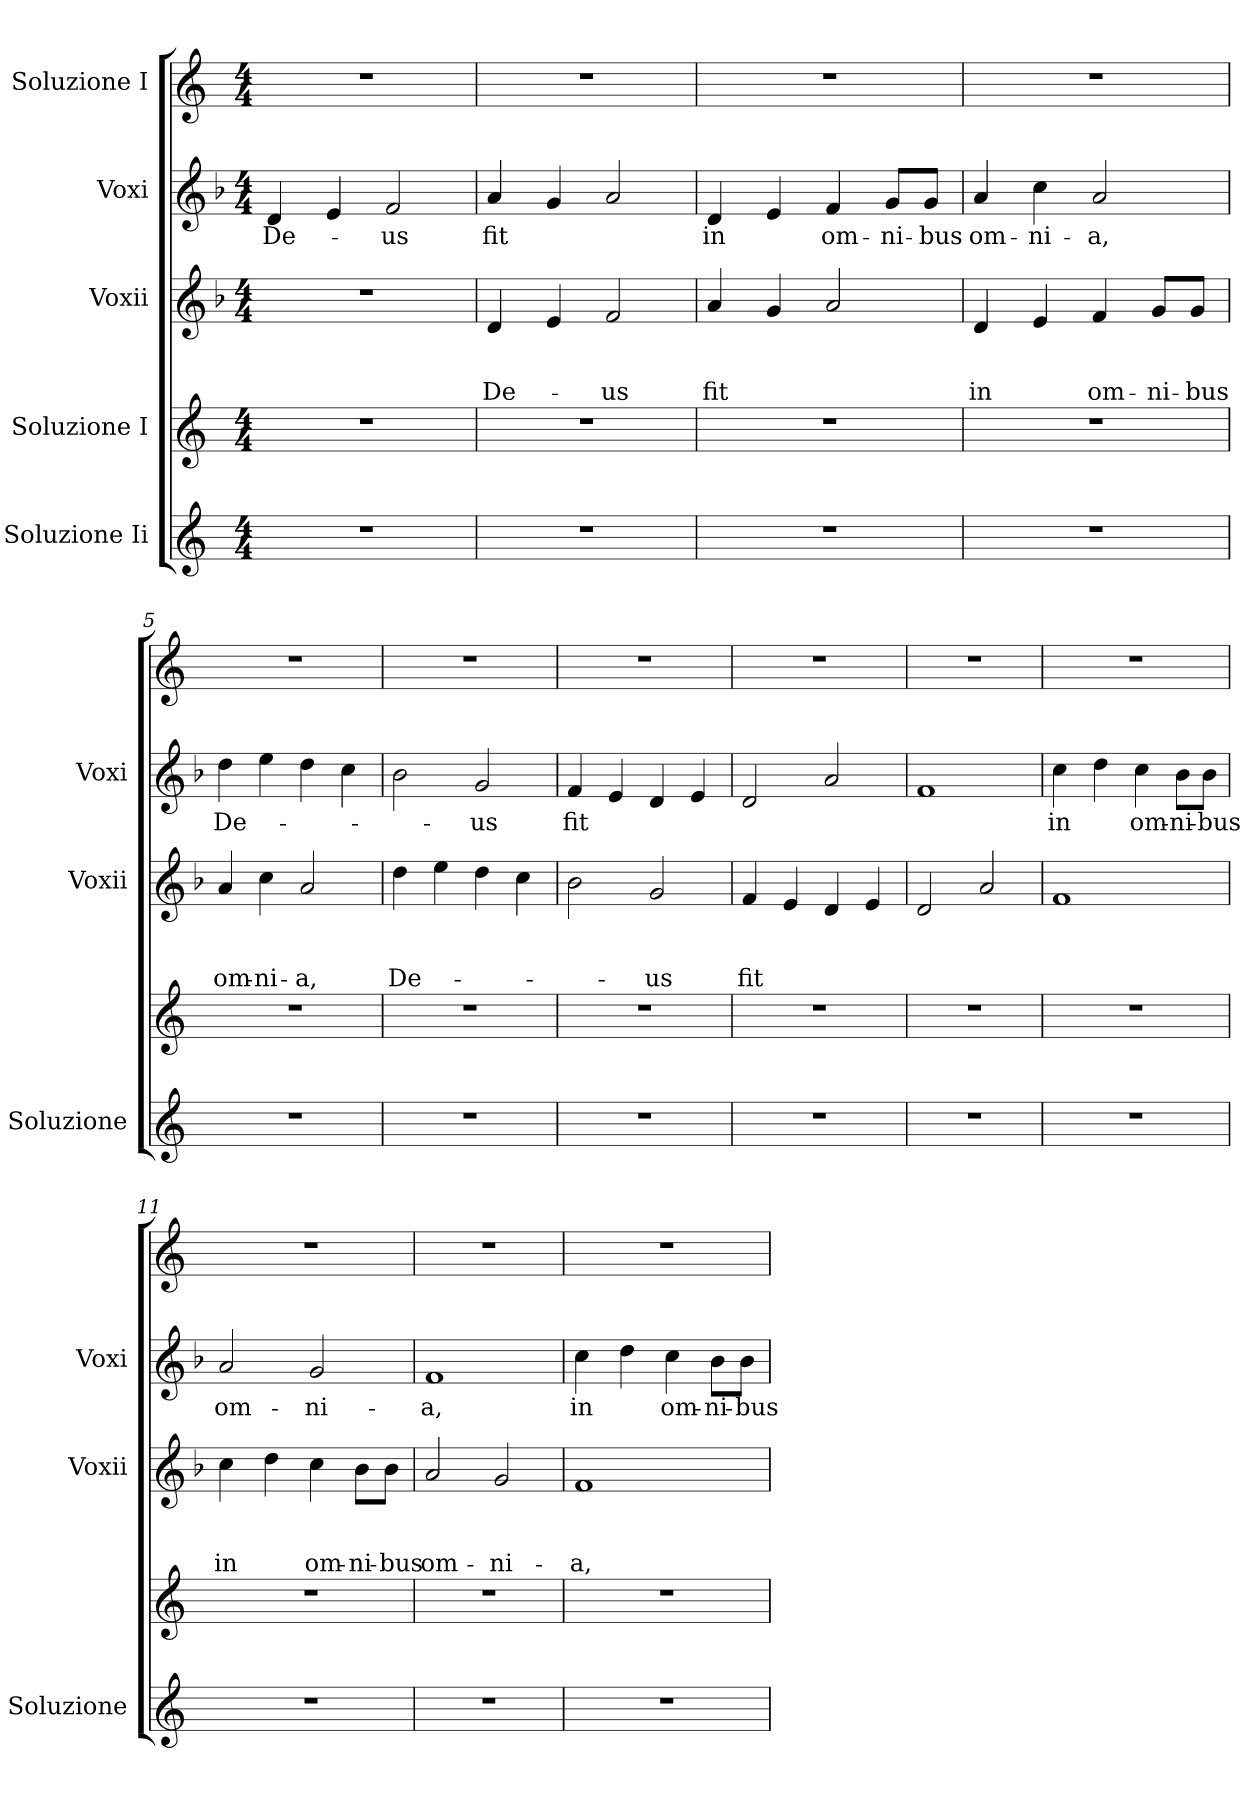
**kern	**kern	**kern	**text	**text	**text	**kern	**text	**kern
*part5	*part4	*part3	*part3	*part3	*part3	*part2	*part2	*part1
*staff5	*staff4	*staff3	*staff3	*staff3	*staff3	*staff2	*staff2	*staff1
*I"Soluzione Ii	*I"Soluzione I	*I"Voxii	*	*	*	*I"Voxi	*	*I"Soluzione I
*I'Soluzione	*	*I'Voxii	*	*	*	*I'Voxi	*	*
!!LO:PB:g=z
*clefG2	*clefG2	*clefG2	*	*	*	*clefG2	*	*clefG2
*k[]	*k[]	*k[b-]	*	*	*	*k[b-]	*	*k[]
*C:	*C:	*F:	*	*	*	*F:	*	*C:
*M4/4	*M4/4	*M4/4	*	*	*	*M4/4	*	*M4/4
=1	=1	=1	=1	=1	=1	=1	=1	=1
!	!	!	!	!	!	!	!LO:LY:b	!
1r	1r	1r	.	.	.	4d/	De-	1r
.	.	.	.	.	.	4e/	.	.
!	!	!	!	!	!	!	!LO:LY:b	!
.	.	.	.	.	.	2f/	-us	.
=2	=2	=2	=2	=2	=2	=2	=2	=2
!	!	!	!	!	!LO:LY:b	!	!LO:LY:b	!
1r	1r	4d/	.	.	De-	4a/	fit	1r
.	.	4e/	.	.	.	4g/	.	.
!	!	!	!	!	!LO:LY:b	!	!	!
.	.	2f/	.	.	-us	2a/	.	.
=3	=3	=3	=3	=3	=3	=3	=3	=3
!	!	!	!	!	!LO:LY:b	!	!LO:LY:b	!
1r	1r	4a/	.	.	fit	4d/	in	1r
.	.	4g/	.	.	.	4e/	.	.
!	!	!	!	!	!	!	!LO:LY:b	!
.	.	2a/	.	.	.	4f/	om-	.
!	!	!	!	!	!	!	!LO:LY:b	!
.	.	.	.	.	.	8g/L	-ni-	.
!	!	!	!	!	!	!	!LO:LY:b	!
.	.	.	.	.	.	8g/J	-bus	.
=4	=4	=4	=4	=4	=4	=4	=4	=4
!	!	!	!	!	!LO:LY:b	!	!LO:LY:b	!
1r	1r	4d/	.	.	in	4a/	om-	1r
!	!	!	!	!	!	!	!LO:LY:b	!
.	.	4e/	.	.	.	4cc\	-ni-	.
!	!	!	!	!	!LO:LY:b	!	!LO:LY:b	!
.	.	4f/	.	.	om-	2a/	-a,	.
!	!	!	!	!	!LO:LY:b	!	!	!
.	.	8g/L	.	.	-ni-	.	.	.
!	!	!	!	!	!LO:LY:b	!	!	!
.	.	8g/J	.	.	-bus	.	.	.
!!LO:LB:g=z
=5	=5	=5	=5	=5	=5	=5	=5	=5
!	!	!	!	!	!LO:LY:b	!	!LO:LY:b	!
1r	1r	4a/	.	.	om-	4dd\	De-	1r
!	!	!	!	!	!LO:LY:b	!	!	!
.	.	4cc\	.	.	-ni-	4ee\	.	.
!	!	!	!	!	!LO:LY:b	!	!	!
.	.	2a/	.	.	-a,	4dd\	.	.
.	.	.	.	.	.	4cc\	.	.
=6	=6	=6	=6	=6	=6	=6	=6	=6
!	!	!	!	!	!LO:LY:b	!	!	!
1r	1r	4dd\	.	.	De-	2b-\	.	1r
.	.	4ee\	.	.	.	.	.	.
!	!	!	!	!	!	!	!LO:LY:b	!
.	.	4dd\	.	.	.	2g/	-us	.
.	.	4cc\	.	.	.	.	.	.
=7	=7	=7	=7	=7	=7	=7	=7	=7
!	!	!	!	!	!	!	!LO:LY:b	!
1r	1r	2b-\	.	.	.	4f/	fit	1r
.	.	.	.	.	.	4e/	.	.
!	!	!	!	!	!LO:LY:b	!	!	!
.	.	2g/	.	.	-us	4d/	.	.
.	.	.	.	.	.	4e/	.	.
=8	=8	=8	=8	=8	=8	=8	=8	=8
!	!	!	!	!	!LO:LY:b	!	!	!
1r	1r	4f/	.	.	fit	2d/	.	1r
.	.	4e/	.	.	.	.	.	.
.	.	4d/	.	.	.	2a/	.	.
.	.	4e/	.	.	.	.	.	.
=9	=9	=9	=9	=9	=9	=9	=9	=9
1r	1r	2d/	.	.	.	1f	.	1r
.	.	2a/	.	.	.	.	.	.
=10	=10	=10	=10	=10	=10	=10	=10	=10
!	!	!	!	!	!	!	!LO:LY:b	!
1r	1r	1f	.	.	.	4cc\	in	1r
.	.	.	.	.	.	4dd\	.	.
!	!	!	!	!	!	!	!LO:LY:b	!
.	.	.	.	.	.	4cc\	om-	.
!	!	!	!	!	!	!	!LO:LY:b	!
.	.	.	.	.	.	8b-\L	-ni-	.
!	!	!	!	!	!	!	!LO:LY:b	!
.	.	.	.	.	.	8b-\J	-bus	.
!!LO:PB:g=z
=11	=11	=11	=11	=11	=11	=11	=11	=11
!	!	!	!	!	!LO:LY:b	!	!LO:LY:b	!
1r	1r	4cc\	.	.	in	2a/	om-	1r
.	.	4dd\	.	.	.	.	.	.
!	!	!	!	!	!LO:LY:b	!	!LO:LY:b	!
.	.	4cc\	.	.	om-	2g/	-ni-	.
!	!	!	!	!	!LO:LY:b	!	!	!
.	.	8b-\L	.	.	-ni-	.	.	.
!	!	!	!	!	!LO:LY:b	!	!	!
.	.	8b-\J	.	.	-bus	.	.	.
=12	=12	=12	=12	=12	=12	=12	=12	=12
!	!	!	!	!	!LO:LY:b	!	!LO:LY:b	!
1r	1r	2a/	.	.	om-	1f	-a,	1r
!	!	!	!	!	!LO:LY:b	!	!	!
.	.	2g/	.	.	-ni-	.	.	.
=13	=13	=13	=13	=13	=13	=13	=13	=13
!	!	!	!	!	!LO:LY:b	!	!LO:LY:b	!
1r	1r	1f	.	.	-a,	4cc\	in	1r
.	.	.	.	.	.	4dd\	.	.
!	!	!	!	!	!	!	!LO:LY:b	!
.	.	.	.	.	.	4cc\	om-	.
!	!	!	!	!	!	!	!LO:LY:b	!
.	.	.	.	.	.	8b-\L	-ni-	.
!	!	!	!	!	!	!	!LO:LY:b	!
.	.	.	.	.	.	8b-\J	-bus	.
=	=	=	=	=	=	=	=	=
*-	*-	*-	*-	*-	*-	*-	*-	*-
